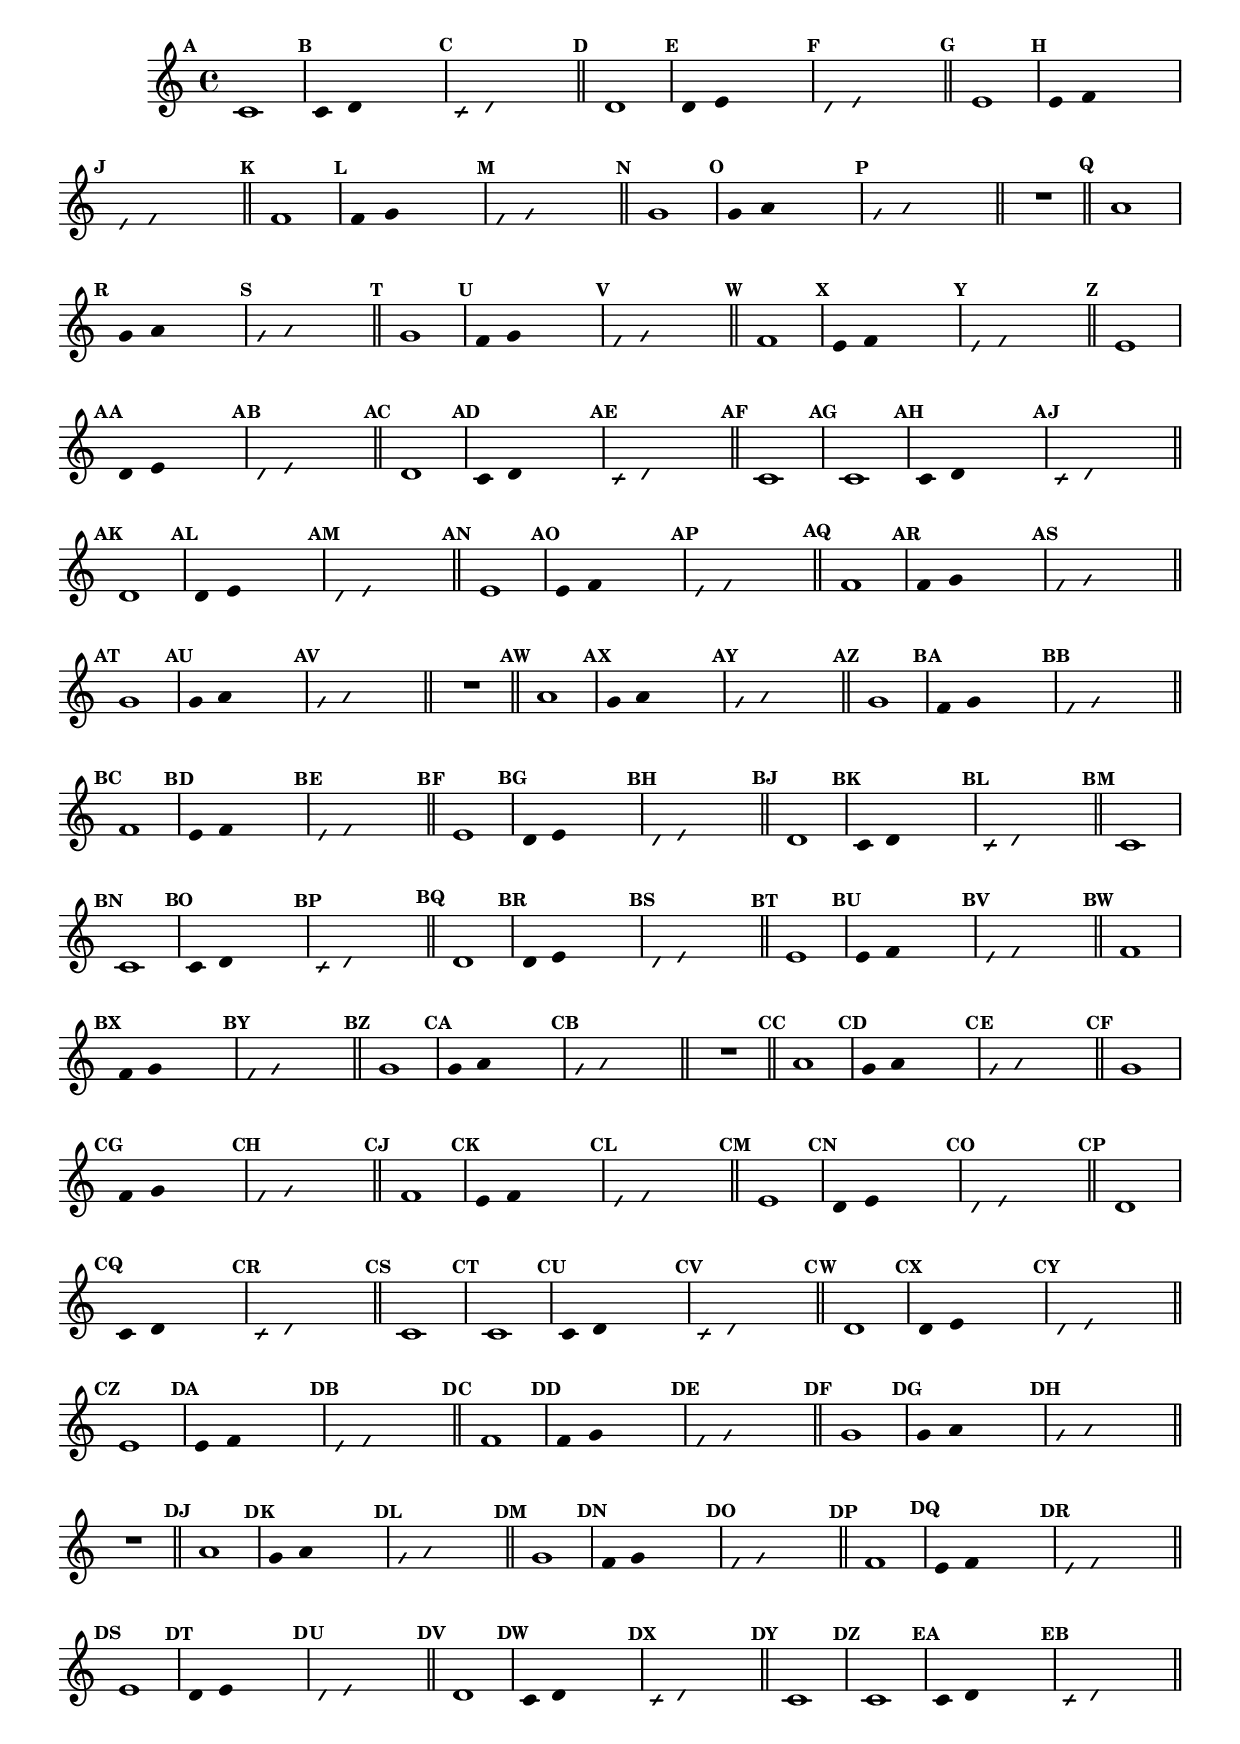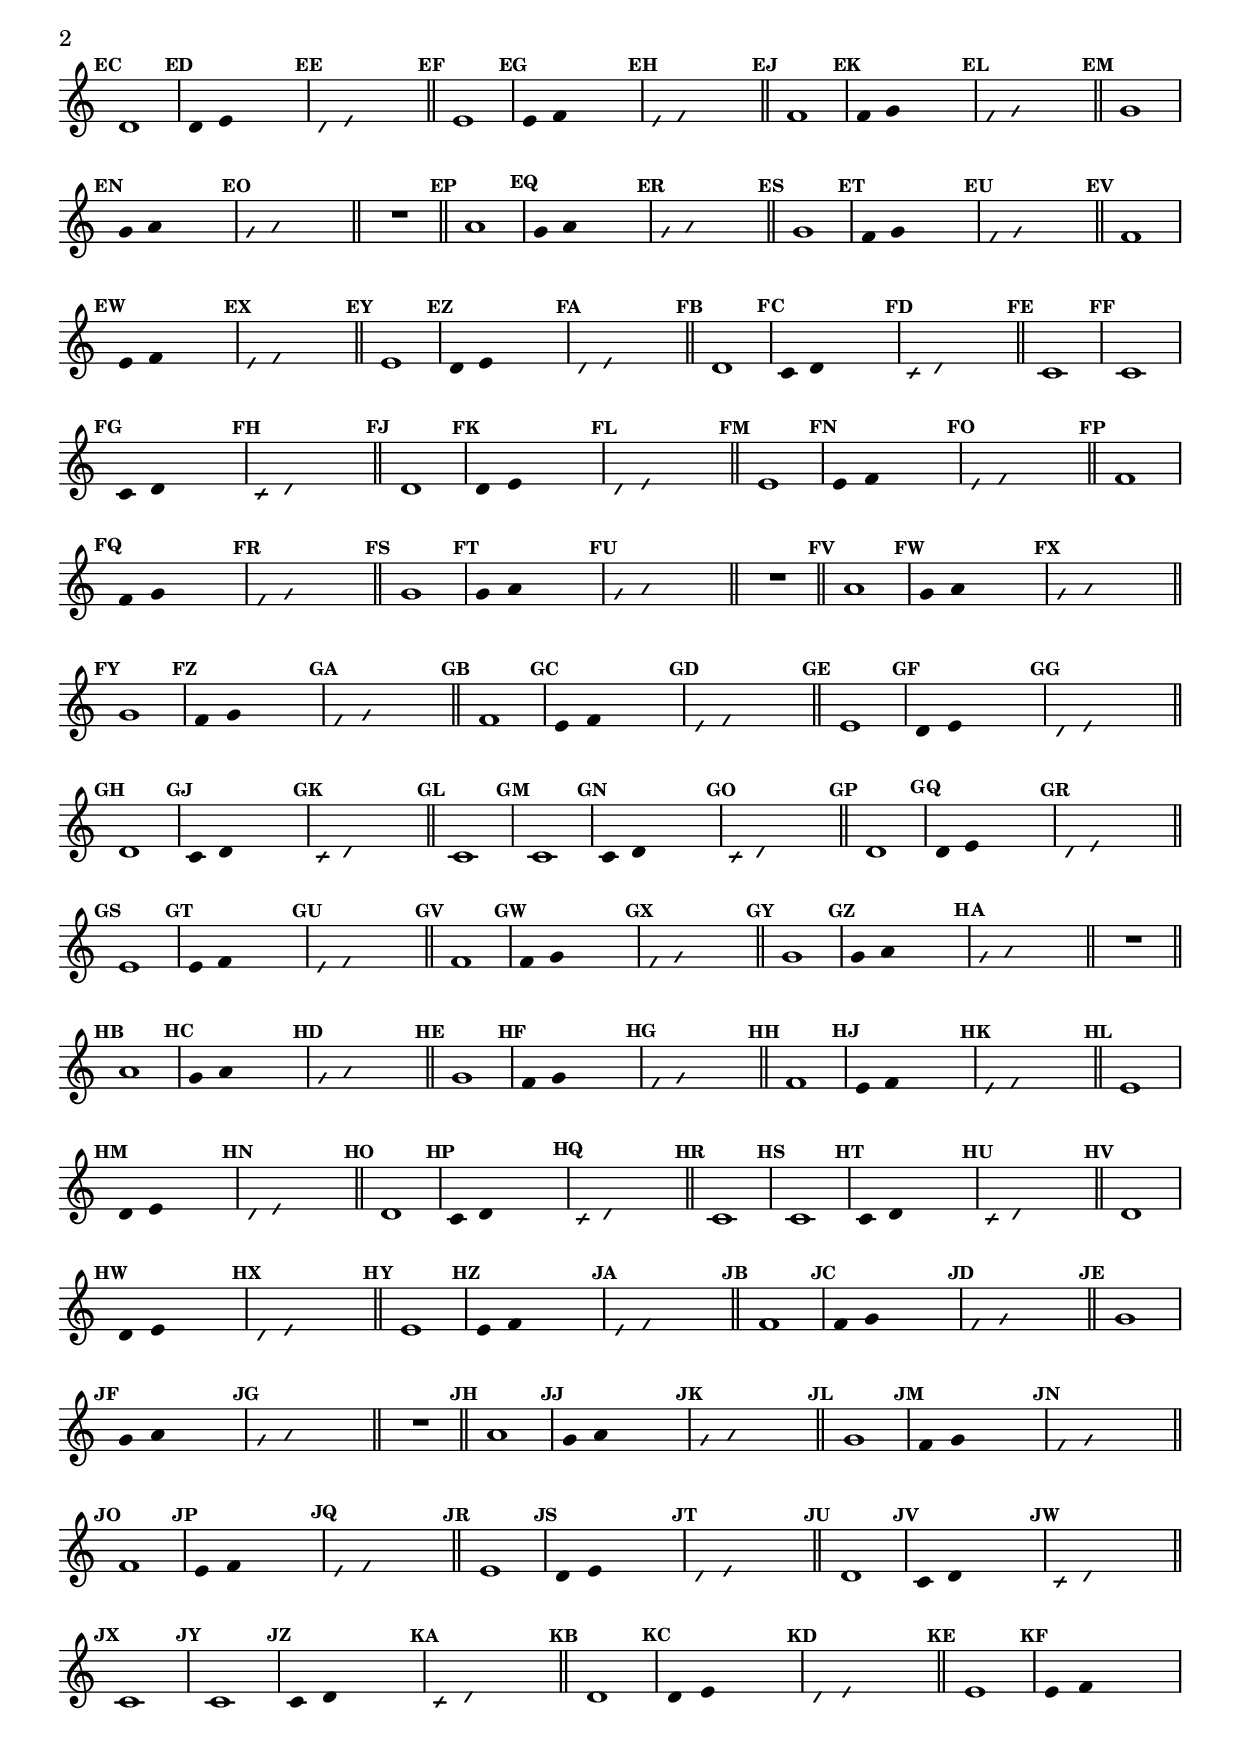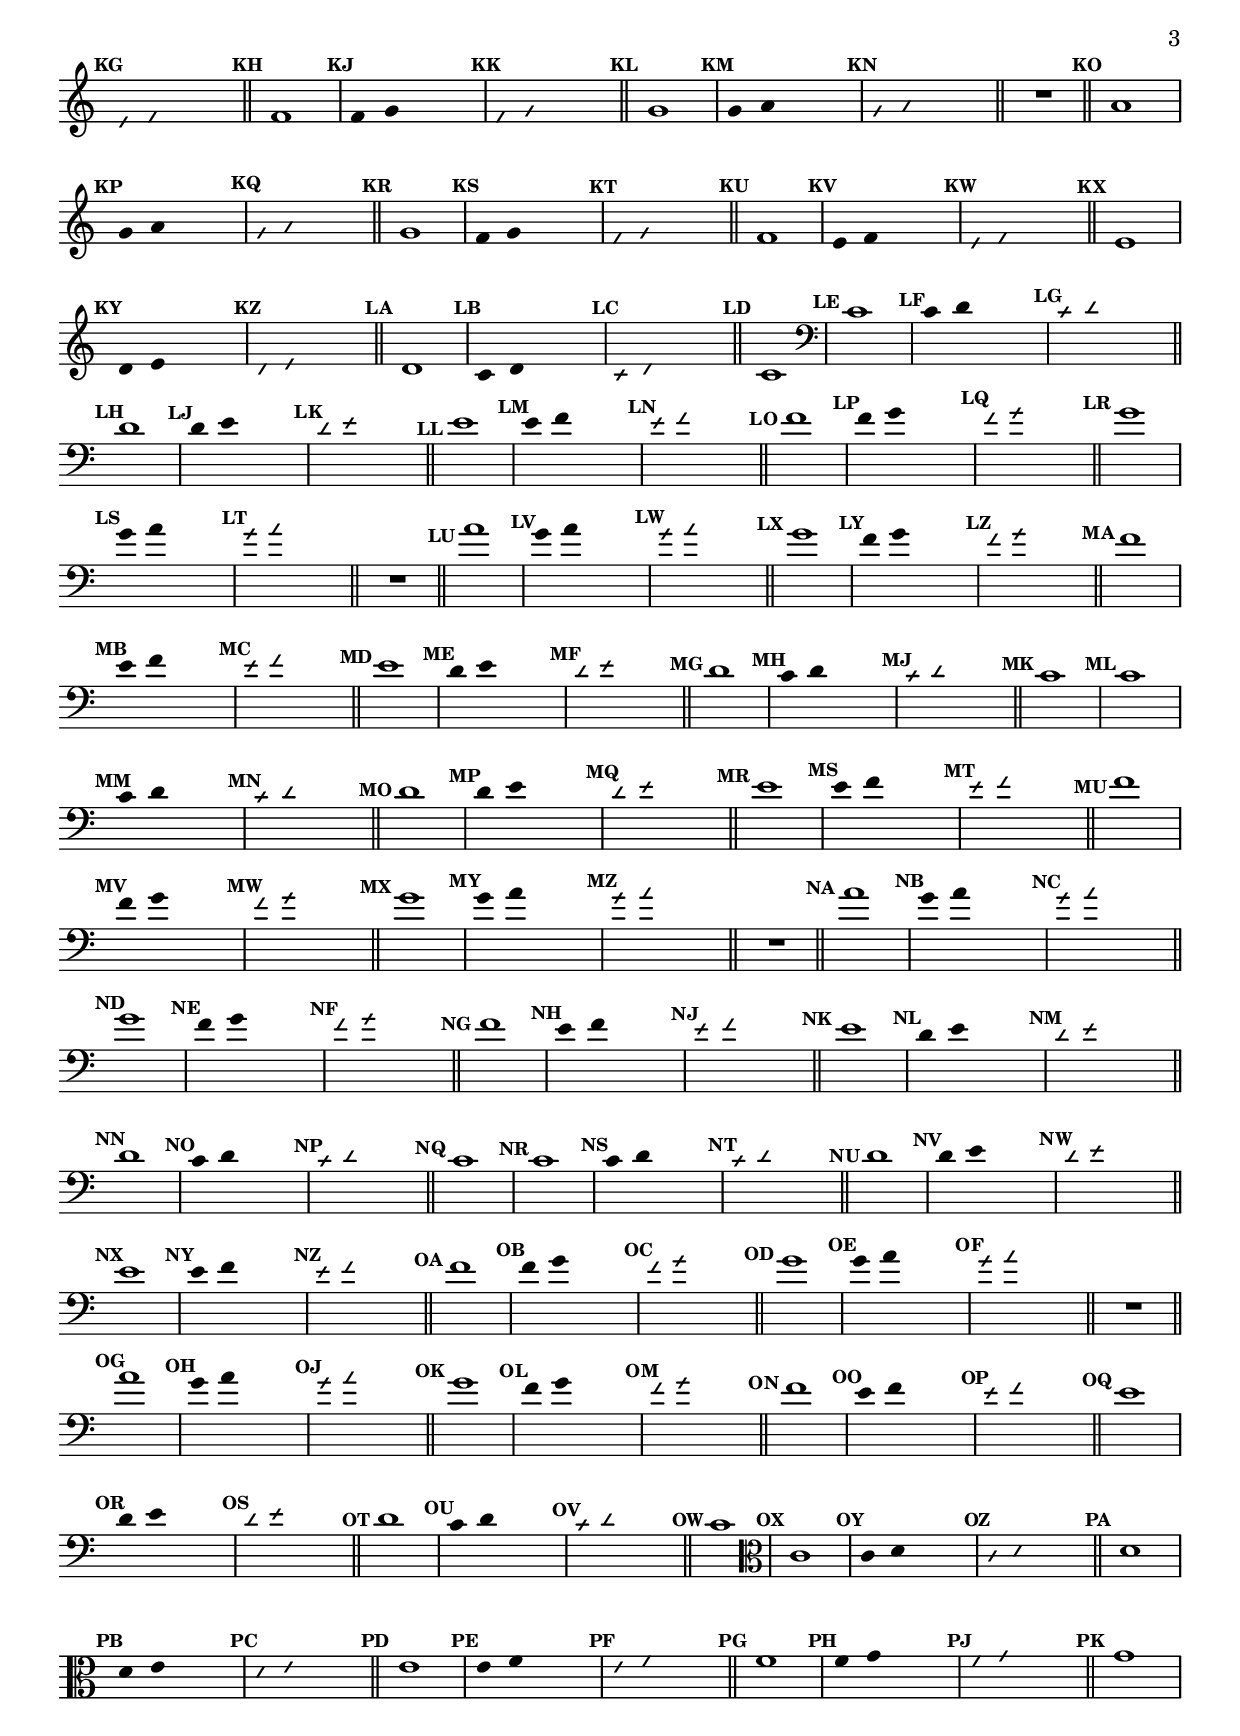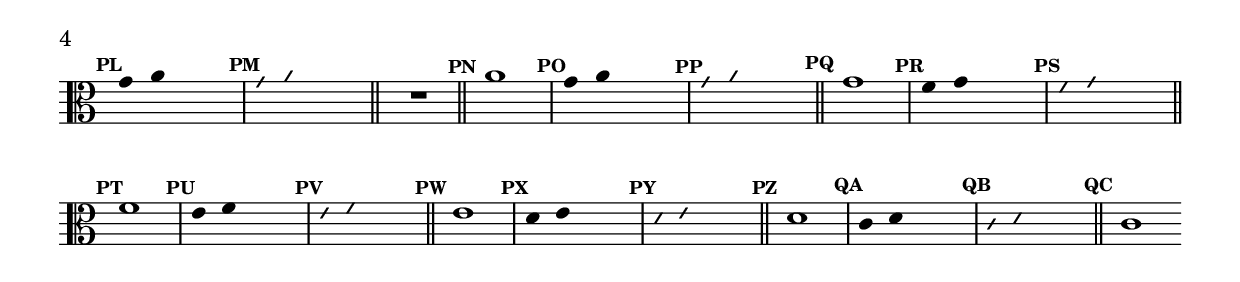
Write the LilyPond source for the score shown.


\version "2.16.0"

%\header { texidoc="23 - Aquecendo e Divertindo-se com 6 Notas" }


\relative c'{
  \override Staff.TimeSignature #'style = #'()
  \time 4/4 
  \override Score.BarNumber #'transparent = ##t
  \override Score.RehearsalMark #'font-size = #-2
                                %\override Score.RehearsalMark #'font-family = #'
  \set Score.markFormatter = #format-mark-numbers

                                % CLARINETE

  \tag #'cl {
    \mark \default c1
    \override Stem #'transparent = ##t
    \override Beam #'transparent = ##t
    \mark \default c4 d s2
    \override NoteHead #'style = #'slash
    \override NoteHead #'font-size = #-6
    \mark \default c4 d s2
    \revert NoteHead #'style
    \revert Stem #'transparent 
    \revert Beam #'transparent
    \revert NoteHead #'font-size
    \bar "||"


    \mark \default d1
    \override Stem #'transparent = ##t
    \override Beam #'transparent = ##t
    \mark \default d4 e s2
    \override NoteHead #'style = #'slash
    \override NoteHead #'font-size = #-6
    \mark \default d4 e s2
    \revert NoteHead #'style
    \revert Stem #'transparent 
    \revert Beam #'transparent
    \revert NoteHead #'font-size
    \bar "||"


    \mark \default e1
    \override Stem #'transparent = ##t
    \override Beam #'transparent = ##t
    \mark \default e4 f s2
    \override NoteHead #'style = #'slash
    \override NoteHead #'font-size = #-6
    \mark \default e4 f s2
    \revert NoteHead #'style
    \revert Stem #'transparent 
    \revert Beam #'transparent
    \revert NoteHead #'font-size
    \bar "||"

    \mark \default f1
    \override Stem #'transparent = ##t
    \override Beam #'transparent = ##t
    \mark \default f4 g s2
    \override NoteHead #'style = #'slash
    \override NoteHead #'font-size = #-6
    \mark \default f4 g s2
    \revert NoteHead #'style
    \revert Stem #'transparent 
    \revert Beam #'transparent
    \revert NoteHead #'font-size
    \bar "||"

    \mark \default g1
    \override Stem #'transparent = ##t
    \override Beam #'transparent = ##t
    \mark \default g4 a s2
    \override NoteHead #'style = #'slash
    \override NoteHead #'font-size = #-6
    \mark \default g4 a s2
    \revert NoteHead #'style
    \revert Stem #'transparent 
    \revert Beam #'transparent
    \revert NoteHead #'font-size
    \bar "||"

    R1
    \bar "||"

    \mark \default a1
    \override Stem #'transparent = ##t
    \override Beam #'transparent = ##t
    \mark \default g4 a s2
    \override NoteHead #'style = #'slash
    \override NoteHead #'font-size = #-6
    \mark \default g4 a s2
    \revert NoteHead #'style
    \revert Stem #'transparent 
    \revert Beam #'transparent
    \revert NoteHead #'font-size
    \bar "||"

    \mark \default g1
    \override Stem #'transparent = ##t
    \override Beam #'transparent = ##t
    \mark \default f4 g s2
    \override NoteHead #'style = #'slash
    \override NoteHead #'font-size = #-6
    \mark \default f4 g s2
    \revert NoteHead #'style
    \revert Stem #'transparent 
    \revert Beam #'transparent
    \revert NoteHead #'font-size
    \bar "||"

    \mark \default f1	
    \override Stem #'transparent = ##t
    \override Beam #'transparent = ##t
    \mark \default e4 f s2
    \override NoteHead #'style = #'slash
    \override NoteHead #'font-size = #-6
    \mark \default e4 f s2
    \revert NoteHead #'style
    \revert Stem #'transparent
    \revert Beam #'transparent
    \revert NoteHead #'font-size
    \bar "||"

    \mark \default e1
    \override Stem #'transparent = ##t
    \override Beam #'transparent = ##t
    \mark \default d4 e s2
    \override NoteHead #'style = #'slash
    \override NoteHead #'font-size = #-6
    \mark \default d4 e s2
    \revert NoteHead #'style
    \revert Stem #'transparent 
    \revert Beam #'transparent
    \revert NoteHead #'font-size
    \bar "||"

    \mark \default d1
    \override Stem #'transparent = ##t
    \override Beam #'transparent = ##t
    \mark \default c4 d s2
    \override NoteHead #'style = #'slash
    \override NoteHead #'font-size = #-6
    \mark \default c4 d s2
    \revert NoteHead #'style
    \revert Stem #'transparent 
    \revert Beam #'transparent
    \revert NoteHead #'font-size
    \bar "||"

    \mark \default c1

  }

                                % FLAUTA

  \tag #'fl {
    \mark \default c1
    \override Stem #'transparent = ##t
    \override Beam #'transparent = ##t
    \mark \default c4 d s2
    \override NoteHead #'style = #'slash
    \override NoteHead #'font-size = #-6
    \mark \default c4 d s2
    \revert NoteHead #'style
    \revert Stem #'transparent 
    \revert Beam #'transparent
    \revert NoteHead #'font-size
    \bar "||"


    \mark \default d1
    \override Stem #'transparent = ##t
    \override Beam #'transparent = ##t
    \mark \default d4 e s2
    \override NoteHead #'style = #'slash
    \override NoteHead #'font-size = #-6
    \mark \default d4 e s2
    \revert NoteHead #'style
    \revert Stem #'transparent 
    \revert Beam #'transparent
    \revert NoteHead #'font-size
    \bar "||"


    \mark \default e1
    \override Stem #'transparent = ##t
    \override Beam #'transparent = ##t
    \mark \default e4 f s2
    \override NoteHead #'style = #'slash
    \override NoteHead #'font-size = #-6
    \mark \default e4 f s2
    \revert NoteHead #'style
    \revert Stem #'transparent 
    \revert Beam #'transparent
    \revert NoteHead #'font-size
    \bar "||"

    \mark \default f1
    \override Stem #'transparent = ##t
    \override Beam #'transparent = ##t
    \mark \default f4 g s2
    \override NoteHead #'style = #'slash
    \override NoteHead #'font-size = #-6
    \mark \default f4 g s2
    \revert NoteHead #'style
    \revert Stem #'transparent 
    \revert Beam #'transparent
    \revert NoteHead #'font-size
    \bar "||"

    \mark \default g1
    \override Stem #'transparent = ##t
    \override Beam #'transparent = ##t
    \mark \default g4 a s2
    \override NoteHead #'style = #'slash
    \override NoteHead #'font-size = #-6
    \mark \default g4 a s2
    \revert NoteHead #'style
    \revert Stem #'transparent 
    \revert Beam #'transparent
    \revert NoteHead #'font-size
    \bar "||"

    R1
    \bar "||"

    \mark \default a1
    \override Stem #'transparent = ##t
    \override Beam #'transparent = ##t
    \mark \default g4 a s2
    \override NoteHead #'style = #'slash
    \override NoteHead #'font-size = #-6
    \mark \default g4 a s2
    \revert NoteHead #'style
    \revert Stem #'transparent 
    \revert Beam #'transparent
    \revert NoteHead #'font-size
    \bar "||"

    \mark \default g1
    \override Stem #'transparent = ##t
    \override Beam #'transparent = ##t
    \mark \default f4 g s2
    \override NoteHead #'style = #'slash
    \override NoteHead #'font-size = #-6
    \mark \default f4 g s2
    \revert NoteHead #'style
    \revert Stem #'transparent 
    \revert Beam #'transparent
    \revert NoteHead #'font-size
    \bar "||"

    \mark \default f1	
    \override Stem #'transparent = ##t
    \override Beam #'transparent = ##t
    \mark \default e4 f s2
    \override NoteHead #'style = #'slash
    \override NoteHead #'font-size = #-6
    \mark \default e4 f s2
    \revert NoteHead #'style
    \revert Stem #'transparent
    \revert Beam #'transparent
    \revert NoteHead #'font-size
    \bar "||"

    \mark \default e1
    \override Stem #'transparent = ##t
    \override Beam #'transparent = ##t
    \mark \default d4 e s2
    \override NoteHead #'style = #'slash
    \override NoteHead #'font-size = #-6
    \mark \default d4 e s2
    \revert NoteHead #'style
    \revert Stem #'transparent 
    \revert Beam #'transparent
    \revert NoteHead #'font-size
    \bar "||"

    \mark \default d1
    \override Stem #'transparent = ##t
    \override Beam #'transparent = ##t
    \mark \default c4 d s2
    \override NoteHead #'style = #'slash
    \override NoteHead #'font-size = #-6
    \mark \default c4 d s2
    \revert NoteHead #'style
    \revert Stem #'transparent 
    \revert Beam #'transparent
    \revert NoteHead #'font-size
    \bar "||"

    \mark \default c1

  }

                                % OBOÉ

  \tag #'ob {
    \mark \default c1
    \override Stem #'transparent = ##t
    \override Beam #'transparent = ##t
    \mark \default c4 d s2
    \override NoteHead #'style = #'slash
    \override NoteHead #'font-size = #-6
    \mark \default c4 d s2
    \revert NoteHead #'style
    \revert Stem #'transparent 
    \revert Beam #'transparent
    \revert NoteHead #'font-size
    \bar "||"


    \mark \default d1
    \override Stem #'transparent = ##t
    \override Beam #'transparent = ##t
    \mark \default d4 e s2
    \override NoteHead #'style = #'slash
    \override NoteHead #'font-size = #-6
    \mark \default d4 e s2
    \revert NoteHead #'style
    \revert Stem #'transparent 
    \revert Beam #'transparent
    \revert NoteHead #'font-size
    \bar "||"


    \mark \default e1
    \override Stem #'transparent = ##t
    \override Beam #'transparent = ##t
    \mark \default e4 f s2
    \override NoteHead #'style = #'slash
    \override NoteHead #'font-size = #-6
    \mark \default e4 f s2
    \revert NoteHead #'style
    \revert Stem #'transparent 
    \revert Beam #'transparent
    \revert NoteHead #'font-size
    \bar "||"

    \mark \default f1
    \override Stem #'transparent = ##t
    \override Beam #'transparent = ##t
    \mark \default f4 g s2
    \override NoteHead #'style = #'slash
    \override NoteHead #'font-size = #-6
    \mark \default f4 g s2
    \revert NoteHead #'style
    \revert Stem #'transparent 
    \revert Beam #'transparent
    \revert NoteHead #'font-size
    \bar "||"

    \mark \default g1
    \override Stem #'transparent = ##t
    \override Beam #'transparent = ##t
    \mark \default g4 a s2
    \override NoteHead #'style = #'slash
    \override NoteHead #'font-size = #-6
    \mark \default g4 a s2
    \revert NoteHead #'style
    \revert Stem #'transparent 
    \revert Beam #'transparent
    \revert NoteHead #'font-size
    \bar "||"

    R1
    \bar "||"

    \mark \default a1
    \override Stem #'transparent = ##t
    \override Beam #'transparent = ##t
    \mark \default g4 a s2
    \override NoteHead #'style = #'slash
    \override NoteHead #'font-size = #-6
    \mark \default g4 a s2
    \revert NoteHead #'style
    \revert Stem #'transparent 
    \revert Beam #'transparent
    \revert NoteHead #'font-size
    \bar "||"

    \mark \default g1
    \override Stem #'transparent = ##t
    \override Beam #'transparent = ##t
    \mark \default f4 g s2
    \override NoteHead #'style = #'slash
    \override NoteHead #'font-size = #-6
    \mark \default f4 g s2
    \revert NoteHead #'style
    \revert Stem #'transparent 
    \revert Beam #'transparent
    \revert NoteHead #'font-size
    \bar "||"

    \mark \default f1	
    \override Stem #'transparent = ##t
    \override Beam #'transparent = ##t
    \mark \default e4 f s2
    \override NoteHead #'style = #'slash
    \override NoteHead #'font-size = #-6
    \mark \default e4 f s2
    \revert NoteHead #'style
    \revert Stem #'transparent
    \revert Beam #'transparent
    \revert NoteHead #'font-size
    \bar "||"

    \mark \default e1
    \override Stem #'transparent = ##t
    \override Beam #'transparent = ##t
    \mark \default d4 e s2
    \override NoteHead #'style = #'slash
    \override NoteHead #'font-size = #-6
    \mark \default d4 e s2
    \revert NoteHead #'style
    \revert Stem #'transparent 
    \revert Beam #'transparent
    \revert NoteHead #'font-size
    \bar "||"

    \mark \default d1
    \override Stem #'transparent = ##t
    \override Beam #'transparent = ##t
    \mark \default c4 d s2
    \override NoteHead #'style = #'slash
    \override NoteHead #'font-size = #-6
    \mark \default c4 d s2
    \revert NoteHead #'style
    \revert Stem #'transparent 
    \revert Beam #'transparent
    \revert NoteHead #'font-size
    \bar "||"

    \mark \default c1

  }

                                % SAX ALTO

  \tag #'saxa {
    \mark \default c1
    \override Stem #'transparent = ##t
    \override Beam #'transparent = ##t
    \mark \default c4 d s2
    \override NoteHead #'style = #'slash
    \override NoteHead #'font-size = #-6
    \mark \default c4 d s2
    \revert NoteHead #'style
    \revert Stem #'transparent 
    \revert Beam #'transparent
    \revert NoteHead #'font-size
    \bar "||"


    \mark \default d1
    \override Stem #'transparent = ##t
    \override Beam #'transparent = ##t
    \mark \default d4 e s2
    \override NoteHead #'style = #'slash
    \override NoteHead #'font-size = #-6
    \mark \default d4 e s2
    \revert NoteHead #'style
    \revert Stem #'transparent 
    \revert Beam #'transparent
    \revert NoteHead #'font-size
    \bar "||"


    \mark \default e1
    \override Stem #'transparent = ##t
    \override Beam #'transparent = ##t
    \mark \default e4 f s2
    \override NoteHead #'style = #'slash
    \override NoteHead #'font-size = #-6
    \mark \default e4 f s2
    \revert NoteHead #'style
    \revert Stem #'transparent 
    \revert Beam #'transparent
    \revert NoteHead #'font-size
    \bar "||"

    \mark \default f1
    \override Stem #'transparent = ##t
    \override Beam #'transparent = ##t
    \mark \default f4 g s2
    \override NoteHead #'style = #'slash
    \override NoteHead #'font-size = #-6
    \mark \default f4 g s2
    \revert NoteHead #'style
    \revert Stem #'transparent 
    \revert Beam #'transparent
    \revert NoteHead #'font-size
    \bar "||"

    \mark \default g1
    \override Stem #'transparent = ##t
    \override Beam #'transparent = ##t
    \mark \default g4 a s2
    \override NoteHead #'style = #'slash
    \override NoteHead #'font-size = #-6
    \mark \default g4 a s2
    \revert NoteHead #'style
    \revert Stem #'transparent 
    \revert Beam #'transparent
    \revert NoteHead #'font-size
    \bar "||"

    R1
    \bar "||"

    \mark \default a1
    \override Stem #'transparent = ##t
    \override Beam #'transparent = ##t
    \mark \default g4 a s2
    \override NoteHead #'style = #'slash
    \override NoteHead #'font-size = #-6
    \mark \default g4 a s2
    \revert NoteHead #'style
    \revert Stem #'transparent 
    \revert Beam #'transparent
    \revert NoteHead #'font-size
    \bar "||"

    \mark \default g1
    \override Stem #'transparent = ##t
    \override Beam #'transparent = ##t
    \mark \default f4 g s2
    \override NoteHead #'style = #'slash
    \override NoteHead #'font-size = #-6
    \mark \default f4 g s2
    \revert NoteHead #'style
    \revert Stem #'transparent 
    \revert Beam #'transparent
    \revert NoteHead #'font-size
    \bar "||"

    \mark \default f1	
    \override Stem #'transparent = ##t
    \override Beam #'transparent = ##t
    \mark \default e4 f s2
    \override NoteHead #'style = #'slash
    \override NoteHead #'font-size = #-6
    \mark \default e4 f s2
    \revert NoteHead #'style
    \revert Stem #'transparent
    \revert Beam #'transparent
    \revert NoteHead #'font-size
    \bar "||"

    \mark \default e1
    \override Stem #'transparent = ##t
    \override Beam #'transparent = ##t
    \mark \default d4 e s2
    \override NoteHead #'style = #'slash
    \override NoteHead #'font-size = #-6
    \mark \default d4 e s2
    \revert NoteHead #'style
    \revert Stem #'transparent 
    \revert Beam #'transparent
    \revert NoteHead #'font-size
    \bar "||"

    \mark \default d1
    \override Stem #'transparent = ##t
    \override Beam #'transparent = ##t
    \mark \default c4 d s2
    \override NoteHead #'style = #'slash
    \override NoteHead #'font-size = #-6
    \mark \default c4 d s2
    \revert NoteHead #'style
    \revert Stem #'transparent 
    \revert Beam #'transparent
    \revert NoteHead #'font-size
    \bar "||"

    \mark \default c1

  }

                                % SAX TENOR

  \tag #'saxt {
    \mark \default c1
    \override Stem #'transparent = ##t
    \override Beam #'transparent = ##t
    \mark \default c4 d s2
    \override NoteHead #'style = #'slash
    \override NoteHead #'font-size = #-6
    \mark \default c4 d s2
    \revert NoteHead #'style
    \revert Stem #'transparent 
    \revert Beam #'transparent
    \revert NoteHead #'font-size
    \bar "||"


    \mark \default d1
    \override Stem #'transparent = ##t
    \override Beam #'transparent = ##t
    \mark \default d4 e s2
    \override NoteHead #'style = #'slash
    \override NoteHead #'font-size = #-6
    \mark \default d4 e s2
    \revert NoteHead #'style
    \revert Stem #'transparent 
    \revert Beam #'transparent
    \revert NoteHead #'font-size
    \bar "||"


    \mark \default e1
    \override Stem #'transparent = ##t
    \override Beam #'transparent = ##t
    \mark \default e4 f s2
    \override NoteHead #'style = #'slash
    \override NoteHead #'font-size = #-6
    \mark \default e4 f s2
    \revert NoteHead #'style
    \revert Stem #'transparent 
    \revert Beam #'transparent
    \revert NoteHead #'font-size
    \bar "||"

    \mark \default f1
    \override Stem #'transparent = ##t
    \override Beam #'transparent = ##t
    \mark \default f4 g s2
    \override NoteHead #'style = #'slash
    \override NoteHead #'font-size = #-6
    \mark \default f4 g s2
    \revert NoteHead #'style
    \revert Stem #'transparent 
    \revert Beam #'transparent
    \revert NoteHead #'font-size
    \bar "||"

    \mark \default g1
    \override Stem #'transparent = ##t
    \override Beam #'transparent = ##t
    \mark \default g4 a s2
    \override NoteHead #'style = #'slash
    \override NoteHead #'font-size = #-6
    \mark \default g4 a s2
    \revert NoteHead #'style
    \revert Stem #'transparent 
    \revert Beam #'transparent
    \revert NoteHead #'font-size
    \bar "||"

    R1
    \bar "||"

    \mark \default a1
    \override Stem #'transparent = ##t
    \override Beam #'transparent = ##t
    \mark \default g4 a s2
    \override NoteHead #'style = #'slash
    \override NoteHead #'font-size = #-6
    \mark \default g4 a s2
    \revert NoteHead #'style
    \revert Stem #'transparent 
    \revert Beam #'transparent
    \revert NoteHead #'font-size
    \bar "||"

    \mark \default g1
    \override Stem #'transparent = ##t
    \override Beam #'transparent = ##t
    \mark \default f4 g s2
    \override NoteHead #'style = #'slash
    \override NoteHead #'font-size = #-6
    \mark \default f4 g s2
    \revert NoteHead #'style
    \revert Stem #'transparent 
    \revert Beam #'transparent
    \revert NoteHead #'font-size
    \bar "||"

    \mark \default f1	
    \override Stem #'transparent = ##t
    \override Beam #'transparent = ##t
    \mark \default e4 f s2
    \override NoteHead #'style = #'slash
    \override NoteHead #'font-size = #-6
    \mark \default e4 f s2
    \revert NoteHead #'style
    \revert Stem #'transparent
    \revert Beam #'transparent
    \revert NoteHead #'font-size
    \bar "||"

    \mark \default e1
    \override Stem #'transparent = ##t
    \override Beam #'transparent = ##t
    \mark \default d4 e s2
    \override NoteHead #'style = #'slash
    \override NoteHead #'font-size = #-6
    \mark \default d4 e s2
    \revert NoteHead #'style
    \revert Stem #'transparent 
    \revert Beam #'transparent
    \revert NoteHead #'font-size
    \bar "||"

    \mark \default d1
    \override Stem #'transparent = ##t
    \override Beam #'transparent = ##t
    \mark \default c4 d s2
    \override NoteHead #'style = #'slash
    \override NoteHead #'font-size = #-6
    \mark \default c4 d s2
    \revert NoteHead #'style
    \revert Stem #'transparent 
    \revert Beam #'transparent
    \revert NoteHead #'font-size
    \bar "||"

    \mark \default c1

  }

                                % SAX GENES

  \tag #'saxg {
    \mark \default c1
    \override Stem #'transparent = ##t
    \override Beam #'transparent = ##t
    \mark \default c4 d s2
    \override NoteHead #'style = #'slash
    \override NoteHead #'font-size = #-6
    \mark \default c4 d s2
    \revert NoteHead #'style
    \revert Stem #'transparent 
    \revert Beam #'transparent
    \revert NoteHead #'font-size
    \bar "||"


    \mark \default d1
    \override Stem #'transparent = ##t
    \override Beam #'transparent = ##t
    \mark \default d4 e s2
    \override NoteHead #'style = #'slash
    \override NoteHead #'font-size = #-6
    \mark \default d4 e s2
    \revert NoteHead #'style
    \revert Stem #'transparent 
    \revert Beam #'transparent
    \revert NoteHead #'font-size
    \bar "||"


    \mark \default e1
    \override Stem #'transparent = ##t
    \override Beam #'transparent = ##t
    \mark \default e4 f s2
    \override NoteHead #'style = #'slash
    \override NoteHead #'font-size = #-6
    \mark \default e4 f s2
    \revert NoteHead #'style
    \revert Stem #'transparent 
    \revert Beam #'transparent
    \revert NoteHead #'font-size
    \bar "||"

    \mark \default f1
    \override Stem #'transparent = ##t
    \override Beam #'transparent = ##t
    \mark \default f4 g s2
    \override NoteHead #'style = #'slash
    \override NoteHead #'font-size = #-6
    \mark \default f4 g s2
    \revert NoteHead #'style
    \revert Stem #'transparent 
    \revert Beam #'transparent
    \revert NoteHead #'font-size
    \bar "||"

    \mark \default g1
    \override Stem #'transparent = ##t
    \override Beam #'transparent = ##t
    \mark \default g4 a s2
    \override NoteHead #'style = #'slash
    \override NoteHead #'font-size = #-6
    \mark \default g4 a s2
    \revert NoteHead #'style
    \revert Stem #'transparent 
    \revert Beam #'transparent
    \revert NoteHead #'font-size
    \bar "||"

    R1
    \bar "||"

    \mark \default a1
    \override Stem #'transparent = ##t
    \override Beam #'transparent = ##t
    \mark \default g4 a s2
    \override NoteHead #'style = #'slash
    \override NoteHead #'font-size = #-6
    \mark \default g4 a s2
    \revert NoteHead #'style
    \revert Stem #'transparent 
    \revert Beam #'transparent
    \revert NoteHead #'font-size
    \bar "||"

    \mark \default g1
    \override Stem #'transparent = ##t
    \override Beam #'transparent = ##t
    \mark \default f4 g s2
    \override NoteHead #'style = #'slash
    \override NoteHead #'font-size = #-6
    \mark \default f4 g s2
    \revert NoteHead #'style
    \revert Stem #'transparent 
    \revert Beam #'transparent
    \revert NoteHead #'font-size
    \bar "||"

    \mark \default f1	
    \override Stem #'transparent = ##t
    \override Beam #'transparent = ##t
    \mark \default e4 f s2
    \override NoteHead #'style = #'slash
    \override NoteHead #'font-size = #-6
    \mark \default e4 f s2
    \revert NoteHead #'style
    \revert Stem #'transparent
    \revert Beam #'transparent
    \revert NoteHead #'font-size
    \bar "||"

    \mark \default e1
    \override Stem #'transparent = ##t
    \override Beam #'transparent = ##t
    \mark \default d4 e s2
    \override NoteHead #'style = #'slash
    \override NoteHead #'font-size = #-6
    \mark \default d4 e s2
    \revert NoteHead #'style
    \revert Stem #'transparent 
    \revert Beam #'transparent
    \revert NoteHead #'font-size
    \bar "||"

    \mark \default d1
    \override Stem #'transparent = ##t
    \override Beam #'transparent = ##t
    \mark \default c4 d s2
    \override NoteHead #'style = #'slash
    \override NoteHead #'font-size = #-6
    \mark \default c4 d s2
    \revert NoteHead #'style
    \revert Stem #'transparent 
    \revert Beam #'transparent
    \revert NoteHead #'font-size
    \bar "||"

    \mark \default c1

  }

                                % TROMPETE

  \tag #'tpt {
    \mark \default c1
    \override Stem #'transparent = ##t
    \override Beam #'transparent = ##t
    \mark \default c4 d s2
    \override NoteHead #'style = #'slash
    \override NoteHead #'font-size = #-6
    \mark \default c4 d s2
    \revert NoteHead #'style
    \revert Stem #'transparent 
    \revert Beam #'transparent
    \revert NoteHead #'font-size
    \bar "||"


    \mark \default d1
    \override Stem #'transparent = ##t
    \override Beam #'transparent = ##t
    \mark \default d4 e s2
    \override NoteHead #'style = #'slash
    \override NoteHead #'font-size = #-6
    \mark \default d4 e s2
    \revert NoteHead #'style
    \revert Stem #'transparent 
    \revert Beam #'transparent
    \revert NoteHead #'font-size
    \bar "||"


    \mark \default e1
    \override Stem #'transparent = ##t
    \override Beam #'transparent = ##t
    \mark \default e4 f s2
    \override NoteHead #'style = #'slash
    \override NoteHead #'font-size = #-6
    \mark \default e4 f s2
    \revert NoteHead #'style
    \revert Stem #'transparent 
    \revert Beam #'transparent
    \revert NoteHead #'font-size
    \bar "||"

    \mark \default f1
    \override Stem #'transparent = ##t
    \override Beam #'transparent = ##t
    \mark \default f4 g s2
    \override NoteHead #'style = #'slash
    \override NoteHead #'font-size = #-6
    \mark \default f4 g s2
    \revert NoteHead #'style
    \revert Stem #'transparent 
    \revert Beam #'transparent
    \revert NoteHead #'font-size
    \bar "||"

    \mark \default g1
    \override Stem #'transparent = ##t
    \override Beam #'transparent = ##t
    \mark \default g4 a s2
    \override NoteHead #'style = #'slash
    \override NoteHead #'font-size = #-6
    \mark \default g4 a s2
    \revert NoteHead #'style
    \revert Stem #'transparent 
    \revert Beam #'transparent
    \revert NoteHead #'font-size
    \bar "||"

    R1
    \bar "||"

    \mark \default a1
    \override Stem #'transparent = ##t
    \override Beam #'transparent = ##t
    \mark \default g4 a s2
    \override NoteHead #'style = #'slash
    \override NoteHead #'font-size = #-6
    \mark \default g4 a s2
    \revert NoteHead #'style
    \revert Stem #'transparent 
    \revert Beam #'transparent
    \revert NoteHead #'font-size
    \bar "||"

    \mark \default g1
    \override Stem #'transparent = ##t
    \override Beam #'transparent = ##t
    \mark \default f4 g s2
    \override NoteHead #'style = #'slash
    \override NoteHead #'font-size = #-6
    \mark \default f4 g s2
    \revert NoteHead #'style
    \revert Stem #'transparent 
    \revert Beam #'transparent
    \revert NoteHead #'font-size
    \bar "||"

    \mark \default f1	
    \override Stem #'transparent = ##t
    \override Beam #'transparent = ##t
    \mark \default e4 f s2
    \override NoteHead #'style = #'slash
    \override NoteHead #'font-size = #-6
    \mark \default e4 f s2
    \revert NoteHead #'style
    \revert Stem #'transparent
    \revert Beam #'transparent
    \revert NoteHead #'font-size
    \bar "||"

    \mark \default e1
    \override Stem #'transparent = ##t
    \override Beam #'transparent = ##t
    \mark \default d4 e s2
    \override NoteHead #'style = #'slash
    \override NoteHead #'font-size = #-6
    \mark \default d4 e s2
    \revert NoteHead #'style
    \revert Stem #'transparent 
    \revert Beam #'transparent
    \revert NoteHead #'font-size
    \bar "||"

    \mark \default d1
    \override Stem #'transparent = ##t
    \override Beam #'transparent = ##t
    \mark \default c4 d s2
    \override NoteHead #'style = #'slash
    \override NoteHead #'font-size = #-6
    \mark \default c4 d s2
    \revert NoteHead #'style
    \revert Stem #'transparent 
    \revert Beam #'transparent
    \revert NoteHead #'font-size
    \bar "||"

    \mark \default c1

  }

                                % TROMPA

  \tag #'tpa {
    \mark \default c1
    \override Stem #'transparent = ##t
    \override Beam #'transparent = ##t
    \mark \default c4 d s2
    \override NoteHead #'style = #'slash
    \override NoteHead #'font-size = #-6
    \mark \default c4 d s2
    \revert NoteHead #'style
    \revert Stem #'transparent 
    \revert Beam #'transparent
    \revert NoteHead #'font-size
    \bar "||"


    \mark \default d1
    \override Stem #'transparent = ##t
    \override Beam #'transparent = ##t
    \mark \default d4 e s2
    \override NoteHead #'style = #'slash
    \override NoteHead #'font-size = #-6
    \mark \default d4 e s2
    \revert NoteHead #'style
    \revert Stem #'transparent 
    \revert Beam #'transparent
    \revert NoteHead #'font-size
    \bar "||"


    \mark \default e1
    \override Stem #'transparent = ##t
    \override Beam #'transparent = ##t
    \mark \default e4 f s2
    \override NoteHead #'style = #'slash
    \override NoteHead #'font-size = #-6
    \mark \default e4 f s2
    \revert NoteHead #'style
    \revert Stem #'transparent 
    \revert Beam #'transparent
    \revert NoteHead #'font-size
    \bar "||"

    \mark \default f1
    \override Stem #'transparent = ##t
    \override Beam #'transparent = ##t
    \mark \default f4 g s2
    \override NoteHead #'style = #'slash
    \override NoteHead #'font-size = #-6
    \mark \default f4 g s2
    \revert NoteHead #'style
    \revert Stem #'transparent 
    \revert Beam #'transparent
    \revert NoteHead #'font-size
    \bar "||"

    \mark \default g1
    \override Stem #'transparent = ##t
    \override Beam #'transparent = ##t
    \mark \default g4 a s2
    \override NoteHead #'style = #'slash
    \override NoteHead #'font-size = #-6
    \mark \default g4 a s2
    \revert NoteHead #'style
    \revert Stem #'transparent 
    \revert Beam #'transparent
    \revert NoteHead #'font-size
    \bar "||"

    R1
    \bar "||"

    \mark \default a1
    \override Stem #'transparent = ##t
    \override Beam #'transparent = ##t
    \mark \default g4 a s2
    \override NoteHead #'style = #'slash
    \override NoteHead #'font-size = #-6
    \mark \default g4 a s2
    \revert NoteHead #'style
    \revert Stem #'transparent 
    \revert Beam #'transparent
    \revert NoteHead #'font-size
    \bar "||"

    \mark \default g1
    \override Stem #'transparent = ##t
    \override Beam #'transparent = ##t
    \mark \default f4 g s2
    \override NoteHead #'style = #'slash
    \override NoteHead #'font-size = #-6
    \mark \default f4 g s2
    \revert NoteHead #'style
    \revert Stem #'transparent 
    \revert Beam #'transparent
    \revert NoteHead #'font-size
    \bar "||"

    \mark \default f1	
    \override Stem #'transparent = ##t
    \override Beam #'transparent = ##t
    \mark \default e4 f s2
    \override NoteHead #'style = #'slash
    \override NoteHead #'font-size = #-6
    \mark \default e4 f s2
    \revert NoteHead #'style
    \revert Stem #'transparent
    \revert Beam #'transparent
    \revert NoteHead #'font-size
    \bar "||"

    \mark \default e1
    \override Stem #'transparent = ##t
    \override Beam #'transparent = ##t
    \mark \default d4 e s2
    \override NoteHead #'style = #'slash
    \override NoteHead #'font-size = #-6
    \mark \default d4 e s2
    \revert NoteHead #'style
    \revert Stem #'transparent 
    \revert Beam #'transparent
    \revert NoteHead #'font-size
    \bar "||"

    \mark \default d1
    \override Stem #'transparent = ##t
    \override Beam #'transparent = ##t
    \mark \default c4 d s2
    \override NoteHead #'style = #'slash
    \override NoteHead #'font-size = #-6
    \mark \default c4 d s2
    \revert NoteHead #'style
    \revert Stem #'transparent 
    \revert Beam #'transparent
    \revert NoteHead #'font-size
    \bar "||"

    \mark \default c1

  }

                                % TROMPA OP

  \tag #'tpaop {
    \mark \default c1
    \override Stem #'transparent = ##t
    \override Beam #'transparent = ##t
    \mark \default c4 d s2
    \override NoteHead #'style = #'slash
    \override NoteHead #'font-size = #-6
    \mark \default c4 d s2
    \revert NoteHead #'style
    \revert Stem #'transparent 
    \revert Beam #'transparent
    \revert NoteHead #'font-size
    \bar "||"


    \mark \default d1
    \override Stem #'transparent = ##t
    \override Beam #'transparent = ##t
    \mark \default d4 e s2
    \override NoteHead #'style = #'slash
    \override NoteHead #'font-size = #-6
    \mark \default d4 e s2
    \revert NoteHead #'style
    \revert Stem #'transparent 
    \revert Beam #'transparent
    \revert NoteHead #'font-size
    \bar "||"


    \mark \default e1
    \override Stem #'transparent = ##t
    \override Beam #'transparent = ##t
    \mark \default e4 f s2
    \override NoteHead #'style = #'slash
    \override NoteHead #'font-size = #-6
    \mark \default e4 f s2
    \revert NoteHead #'style
    \revert Stem #'transparent 
    \revert Beam #'transparent
    \revert NoteHead #'font-size
    \bar "||"

    \mark \default f1
    \override Stem #'transparent = ##t
    \override Beam #'transparent = ##t
    \mark \default f4 g s2
    \override NoteHead #'style = #'slash
    \override NoteHead #'font-size = #-6
    \mark \default f4 g s2
    \revert NoteHead #'style
    \revert Stem #'transparent 
    \revert Beam #'transparent
    \revert NoteHead #'font-size
    \bar "||"

    \mark \default g1
    \override Stem #'transparent = ##t
    \override Beam #'transparent = ##t
    \mark \default g4 a s2
    \override NoteHead #'style = #'slash
    \override NoteHead #'font-size = #-6
    \mark \default g4 a s2
    \revert NoteHead #'style
    \revert Stem #'transparent 
    \revert Beam #'transparent
    \revert NoteHead #'font-size
    \bar "||"

    R1
    \bar "||"

    \mark \default a1
    \override Stem #'transparent = ##t
    \override Beam #'transparent = ##t
    \mark \default g4 a s2
    \override NoteHead #'style = #'slash
    \override NoteHead #'font-size = #-6
    \mark \default g4 a s2
    \revert NoteHead #'style
    \revert Stem #'transparent 
    \revert Beam #'transparent
    \revert NoteHead #'font-size
    \bar "||"

    \mark \default g1
    \override Stem #'transparent = ##t
    \override Beam #'transparent = ##t
    \mark \default f4 g s2
    \override NoteHead #'style = #'slash
    \override NoteHead #'font-size = #-6
    \mark \default f4 g s2
    \revert NoteHead #'style
    \revert Stem #'transparent 
    \revert Beam #'transparent
    \revert NoteHead #'font-size
    \bar "||"

    \mark \default f1	
    \override Stem #'transparent = ##t
    \override Beam #'transparent = ##t
    \mark \default e4 f s2
    \override NoteHead #'style = #'slash
    \override NoteHead #'font-size = #-6
    \mark \default e4 f s2
    \revert NoteHead #'style
    \revert Stem #'transparent
    \revert Beam #'transparent
    \revert NoteHead #'font-size
    \bar "||"

    \mark \default e1
    \override Stem #'transparent = ##t
    \override Beam #'transparent = ##t
    \mark \default d4 e s2
    \override NoteHead #'style = #'slash
    \override NoteHead #'font-size = #-6
    \mark \default d4 e s2
    \revert NoteHead #'style
    \revert Stem #'transparent 
    \revert Beam #'transparent
    \revert NoteHead #'font-size
    \bar "||"

    \mark \default d1
    \override Stem #'transparent = ##t
    \override Beam #'transparent = ##t
    \mark \default c4 d s2
    \override NoteHead #'style = #'slash
    \override NoteHead #'font-size = #-6
    \mark \default c4 d s2
    \revert NoteHead #'style
    \revert Stem #'transparent 
    \revert Beam #'transparent
    \revert NoteHead #'font-size
    \bar "||"

    \mark \default c1

  }

                                % TROMBONE

  \tag #'tbn {
    \clef bass
    \mark \default c1
    \override Stem #'transparent = ##t
    \override Beam #'transparent = ##t
    \mark \default c4 d s2
    \override NoteHead #'style = #'slash
    \override NoteHead #'font-size = #-6
    \mark \default c4 d s2
    \revert NoteHead #'style
    \revert Stem #'transparent 
    \revert Beam #'transparent
    \revert NoteHead #'font-size
    \bar "||"


    \mark \default d1
    \override Stem #'transparent = ##t
    \override Beam #'transparent = ##t
    \mark \default d4 e s2
    \override NoteHead #'style = #'slash
    \override NoteHead #'font-size = #-6
    \mark \default d4 e s2
    \revert NoteHead #'style
    \revert Stem #'transparent 
    \revert Beam #'transparent
    \revert NoteHead #'font-size
    \bar "||"


    \mark \default e1
    \override Stem #'transparent = ##t
    \override Beam #'transparent = ##t
    \mark \default e4 f s2
    \override NoteHead #'style = #'slash
    \override NoteHead #'font-size = #-6
    \mark \default e4 f s2
    \revert NoteHead #'style
    \revert Stem #'transparent 
    \revert Beam #'transparent
    \revert NoteHead #'font-size
    \bar "||"

    \mark \default f1
    \override Stem #'transparent = ##t
    \override Beam #'transparent = ##t
    \mark \default f4 g s2
    \override NoteHead #'style = #'slash
    \override NoteHead #'font-size = #-6
    \mark \default f4 g s2
    \revert NoteHead #'style
    \revert Stem #'transparent 
    \revert Beam #'transparent
    \revert NoteHead #'font-size
    \bar "||"

    \mark \default g1
    \override Stem #'transparent = ##t
    \override Beam #'transparent = ##t
    \mark \default g4 a s2
    \override NoteHead #'style = #'slash
    \override NoteHead #'font-size = #-6
    \mark \default g4 a s2
    \revert NoteHead #'style
    \revert Stem #'transparent 
    \revert Beam #'transparent
    \revert NoteHead #'font-size
    \bar "||"

    R1
    \bar "||"

    \mark \default a1
    \override Stem #'transparent = ##t
    \override Beam #'transparent = ##t
    \mark \default g4 a s2
    \override NoteHead #'style = #'slash
    \override NoteHead #'font-size = #-6
    \mark \default g4 a s2
    \revert NoteHead #'style
    \revert Stem #'transparent 
    \revert Beam #'transparent
    \revert NoteHead #'font-size
    \bar "||"

    \mark \default g1
    \override Stem #'transparent = ##t
    \override Beam #'transparent = ##t
    \mark \default f4 g s2
    \override NoteHead #'style = #'slash
    \override NoteHead #'font-size = #-6
    \mark \default f4 g s2
    \revert NoteHead #'style
    \revert Stem #'transparent 
    \revert Beam #'transparent
    \revert NoteHead #'font-size
    \bar "||"

    \mark \default f1	
    \override Stem #'transparent = ##t
    \override Beam #'transparent = ##t
    \mark \default e4 f s2
    \override NoteHead #'style = #'slash
    \override NoteHead #'font-size = #-6
    \mark \default e4 f s2
    \revert NoteHead #'style
    \revert Stem #'transparent
    \revert Beam #'transparent
    \revert NoteHead #'font-size
    \bar "||"

    \mark \default e1
    \override Stem #'transparent = ##t
    \override Beam #'transparent = ##t
    \mark \default d4 e s2
    \override NoteHead #'style = #'slash
    \override NoteHead #'font-size = #-6
    \mark \default d4 e s2
    \revert NoteHead #'style
    \revert Stem #'transparent 
    \revert Beam #'transparent
    \revert NoteHead #'font-size
    \bar "||"

    \mark \default d1
    \override Stem #'transparent = ##t
    \override Beam #'transparent = ##t
    \mark \default c4 d s2
    \override NoteHead #'style = #'slash
    \override NoteHead #'font-size = #-6
    \mark \default c4 d s2
    \revert NoteHead #'style
    \revert Stem #'transparent 
    \revert Beam #'transparent
    \revert NoteHead #'font-size
    \bar "||"

    \mark \default c1

  }

                                % TUBA MIB

  \tag #'tbamib {
    \clef bass
    \mark \default c1
    \override Stem #'transparent = ##t
    \override Beam #'transparent = ##t
    \mark \default c4 d s2
    \override NoteHead #'style = #'slash
    \override NoteHead #'font-size = #-6
    \mark \default c4 d s2
    \revert NoteHead #'style
    \revert Stem #'transparent 
    \revert Beam #'transparent
    \revert NoteHead #'font-size
    \bar "||"


    \mark \default d1
    \override Stem #'transparent = ##t
    \override Beam #'transparent = ##t
    \mark \default d4 e s2
    \override NoteHead #'style = #'slash
    \override NoteHead #'font-size = #-6
    \mark \default d4 e s2
    \revert NoteHead #'style
    \revert Stem #'transparent 
    \revert Beam #'transparent
    \revert NoteHead #'font-size
    \bar "||"


    \mark \default e1
    \override Stem #'transparent = ##t
    \override Beam #'transparent = ##t
    \mark \default e4 f s2
    \override NoteHead #'style = #'slash
    \override NoteHead #'font-size = #-6
    \mark \default e4 f s2
    \revert NoteHead #'style
    \revert Stem #'transparent 
    \revert Beam #'transparent
    \revert NoteHead #'font-size
    \bar "||"

    \mark \default f1
    \override Stem #'transparent = ##t
    \override Beam #'transparent = ##t
    \mark \default f4 g s2
    \override NoteHead #'style = #'slash
    \override NoteHead #'font-size = #-6
    \mark \default f4 g s2
    \revert NoteHead #'style
    \revert Stem #'transparent 
    \revert Beam #'transparent
    \revert NoteHead #'font-size
    \bar "||"

    \mark \default g1
    \override Stem #'transparent = ##t
    \override Beam #'transparent = ##t
    \mark \default g4 a s2
    \override NoteHead #'style = #'slash
    \override NoteHead #'font-size = #-6
    \mark \default g4 a s2
    \revert NoteHead #'style
    \revert Stem #'transparent 
    \revert Beam #'transparent
    \revert NoteHead #'font-size
    \bar "||"

    R1
    \bar "||"

    \mark \default a1
    \override Stem #'transparent = ##t
    \override Beam #'transparent = ##t
    \mark \default g4 a s2
    \override NoteHead #'style = #'slash
    \override NoteHead #'font-size = #-6
    \mark \default g4 a s2
    \revert NoteHead #'style
    \revert Stem #'transparent 
    \revert Beam #'transparent
    \revert NoteHead #'font-size
    \bar "||"

    \mark \default g1
    \override Stem #'transparent = ##t
    \override Beam #'transparent = ##t
    \mark \default f4 g s2
    \override NoteHead #'style = #'slash
    \override NoteHead #'font-size = #-6
    \mark \default f4 g s2
    \revert NoteHead #'style
    \revert Stem #'transparent 
    \revert Beam #'transparent
    \revert NoteHead #'font-size
    \bar "||"

    \mark \default f1	
    \override Stem #'transparent = ##t
    \override Beam #'transparent = ##t
    \mark \default e4 f s2
    \override NoteHead #'style = #'slash
    \override NoteHead #'font-size = #-6
    \mark \default e4 f s2
    \revert NoteHead #'style
    \revert Stem #'transparent
    \revert Beam #'transparent
    \revert NoteHead #'font-size
    \bar "||"

    \mark \default e1
    \override Stem #'transparent = ##t
    \override Beam #'transparent = ##t
    \mark \default d4 e s2
    \override NoteHead #'style = #'slash
    \override NoteHead #'font-size = #-6
    \mark \default d4 e s2
    \revert NoteHead #'style
    \revert Stem #'transparent 
    \revert Beam #'transparent
    \revert NoteHead #'font-size
    \bar "||"

    \mark \default d1
    \override Stem #'transparent = ##t
    \override Beam #'transparent = ##t
    \mark \default c4 d s2
    \override NoteHead #'style = #'slash
    \override NoteHead #'font-size = #-6
    \mark \default c4 d s2
    \revert NoteHead #'style
    \revert Stem #'transparent 
    \revert Beam #'transparent
    \revert NoteHead #'font-size
    \bar "||"

    \mark \default c1

  }

                                % TUBA SIB

  \tag #'tbasib {
    \clef bass
    \mark \default c1
    \override Stem #'transparent = ##t
    \override Beam #'transparent = ##t
    \mark \default c4 d s2
    \override NoteHead #'style = #'slash
    \override NoteHead #'font-size = #-6
    \mark \default c4 d s2
    \revert NoteHead #'style
    \revert Stem #'transparent 
    \revert Beam #'transparent
    \revert NoteHead #'font-size
    \bar "||"


    \mark \default d1
    \override Stem #'transparent = ##t
    \override Beam #'transparent = ##t
    \mark \default d4 e s2
    \override NoteHead #'style = #'slash
    \override NoteHead #'font-size = #-6
    \mark \default d4 e s2
    \revert NoteHead #'style
    \revert Stem #'transparent 
    \revert Beam #'transparent
    \revert NoteHead #'font-size
    \bar "||"


    \mark \default e1
    \override Stem #'transparent = ##t
    \override Beam #'transparent = ##t
    \mark \default e4 f s2
    \override NoteHead #'style = #'slash
    \override NoteHead #'font-size = #-6
    \mark \default e4 f s2
    \revert NoteHead #'style
    \revert Stem #'transparent 
    \revert Beam #'transparent
    \revert NoteHead #'font-size
    \bar "||"

    \mark \default f1
    \override Stem #'transparent = ##t
    \override Beam #'transparent = ##t
    \mark \default f4 g s2
    \override NoteHead #'style = #'slash
    \override NoteHead #'font-size = #-6
    \mark \default f4 g s2
    \revert NoteHead #'style
    \revert Stem #'transparent 
    \revert Beam #'transparent
    \revert NoteHead #'font-size
    \bar "||"

    \mark \default g1
    \override Stem #'transparent = ##t
    \override Beam #'transparent = ##t
    \mark \default g4 a s2
    \override NoteHead #'style = #'slash
    \override NoteHead #'font-size = #-6
    \mark \default g4 a s2
    \revert NoteHead #'style
    \revert Stem #'transparent 
    \revert Beam #'transparent
    \revert NoteHead #'font-size
    \bar "||"

    R1
    \bar "||"

    \mark \default a1
    \override Stem #'transparent = ##t
    \override Beam #'transparent = ##t
    \mark \default g4 a s2
    \override NoteHead #'style = #'slash
    \override NoteHead #'font-size = #-6
    \mark \default g4 a s2
    \revert NoteHead #'style
    \revert Stem #'transparent 
    \revert Beam #'transparent
    \revert NoteHead #'font-size
    \bar "||"

    \mark \default g1
    \override Stem #'transparent = ##t
    \override Beam #'transparent = ##t
    \mark \default f4 g s2
    \override NoteHead #'style = #'slash
    \override NoteHead #'font-size = #-6
    \mark \default f4 g s2
    \revert NoteHead #'style
    \revert Stem #'transparent 
    \revert Beam #'transparent
    \revert NoteHead #'font-size
    \bar "||"

    \mark \default f1	
    \override Stem #'transparent = ##t
    \override Beam #'transparent = ##t
    \mark \default e4 f s2
    \override NoteHead #'style = #'slash
    \override NoteHead #'font-size = #-6
    \mark \default e4 f s2
    \revert NoteHead #'style
    \revert Stem #'transparent
    \revert Beam #'transparent
    \revert NoteHead #'font-size
    \bar "||"

    \mark \default e1
    \override Stem #'transparent = ##t
    \override Beam #'transparent = ##t
    \mark \default d4 e s2
    \override NoteHead #'style = #'slash
    \override NoteHead #'font-size = #-6
    \mark \default d4 e s2
    \revert NoteHead #'style
    \revert Stem #'transparent 
    \revert Beam #'transparent
    \revert NoteHead #'font-size
    \bar "||"

    \mark \default d1
    \override Stem #'transparent = ##t
    \override Beam #'transparent = ##t
    \mark \default c4 d s2
    \override NoteHead #'style = #'slash
    \override NoteHead #'font-size = #-6
    \mark \default c4 d s2
    \revert NoteHead #'style
    \revert Stem #'transparent 
    \revert Beam #'transparent
    \revert NoteHead #'font-size
    \bar "||"

    \mark \default c1

  }


                                % VIOLA

  \tag #'vla {
    \clef alto
    \mark \default c1
    \override Stem #'transparent = ##t
    \override Beam #'transparent = ##t
    \mark \default c4 d s2
    \override NoteHead #'style = #'slash
    \override NoteHead #'font-size = #-6
    \mark \default c4 d s2
    \revert NoteHead #'style
    \revert Stem #'transparent 
    \revert Beam #'transparent
    \revert NoteHead #'font-size
    \bar "||"


    \mark \default d1
    \override Stem #'transparent = ##t
    \override Beam #'transparent = ##t
    \mark \default d4 e s2
    \override NoteHead #'style = #'slash
    \override NoteHead #'font-size = #-6
    \mark \default d4 e s2
    \revert NoteHead #'style
    \revert Stem #'transparent 
    \revert Beam #'transparent
    \revert NoteHead #'font-size
    \bar "||"


    \mark \default e1
    \override Stem #'transparent = ##t
    \override Beam #'transparent = ##t
    \mark \default e4 f s2
    \override NoteHead #'style = #'slash
    \override NoteHead #'font-size = #-6
    \mark \default e4 f s2
    \revert NoteHead #'style
    \revert Stem #'transparent 
    \revert Beam #'transparent
    \revert NoteHead #'font-size
    \bar "||"

    \mark \default f1
    \override Stem #'transparent = ##t
    \override Beam #'transparent = ##t
    \mark \default f4 g s2
    \override NoteHead #'style = #'slash
    \override NoteHead #'font-size = #-6
    \mark \default f4 g s2
    \revert NoteHead #'style
    \revert Stem #'transparent 
    \revert Beam #'transparent
    \revert NoteHead #'font-size
    \bar "||"

    \mark \default g1
    \override Stem #'transparent = ##t
    \override Beam #'transparent = ##t
    \mark \default g4 a s2
    \override NoteHead #'style = #'slash
    \override NoteHead #'font-size = #-6
    \mark \default g4 a s2
    \revert NoteHead #'style
    \revert Stem #'transparent 
    \revert Beam #'transparent
    \revert NoteHead #'font-size
    \bar "||"

    R1
    \bar "||"

    \mark \default a1
    \override Stem #'transparent = ##t
    \override Beam #'transparent = ##t
    \mark \default g4 a s2
    \override NoteHead #'style = #'slash
    \override NoteHead #'font-size = #-6
    \mark \default g4 a s2
    \revert NoteHead #'style
    \revert Stem #'transparent 
    \revert Beam #'transparent
    \revert NoteHead #'font-size
    \bar "||"

    \mark \default g1
    \override Stem #'transparent = ##t
    \override Beam #'transparent = ##t
    \mark \default f4 g s2
    \override NoteHead #'style = #'slash
    \override NoteHead #'font-size = #-6
    \mark \default f4 g s2
    \revert NoteHead #'style
    \revert Stem #'transparent 
    \revert Beam #'transparent
    \revert NoteHead #'font-size
    \bar "||"

    \mark \default f1	
    \override Stem #'transparent = ##t
    \override Beam #'transparent = ##t
    \mark \default e4 f s2
    \override NoteHead #'style = #'slash
    \override NoteHead #'font-size = #-6
    \mark \default e4 f s2
    \revert NoteHead #'style
    \revert Stem #'transparent
    \revert Beam #'transparent
    \revert NoteHead #'font-size
    \bar "||"

    \mark \default e1
    \override Stem #'transparent = ##t
    \override Beam #'transparent = ##t
    \mark \default d4 e s2
    \override NoteHead #'style = #'slash
    \override NoteHead #'font-size = #-6
    \mark \default d4 e s2
    \revert NoteHead #'style
    \revert Stem #'transparent 
    \revert Beam #'transparent
    \revert NoteHead #'font-size
    \bar "||"

    \mark \default d1
    \override Stem #'transparent = ##t
    \override Beam #'transparent = ##t
    \mark \default c4 d s2
    \override NoteHead #'style = #'slash
    \override NoteHead #'font-size = #-6
    \mark \default c4 d s2
    \revert NoteHead #'style
    \revert Stem #'transparent 
    \revert Beam #'transparent
    \revert NoteHead #'font-size
    \bar "||"

    \mark \default c1

  }


                                % FINAL


  \bar ".|."

}

                                %\header {piece = \markup{\bold {Parte 2}}}  
